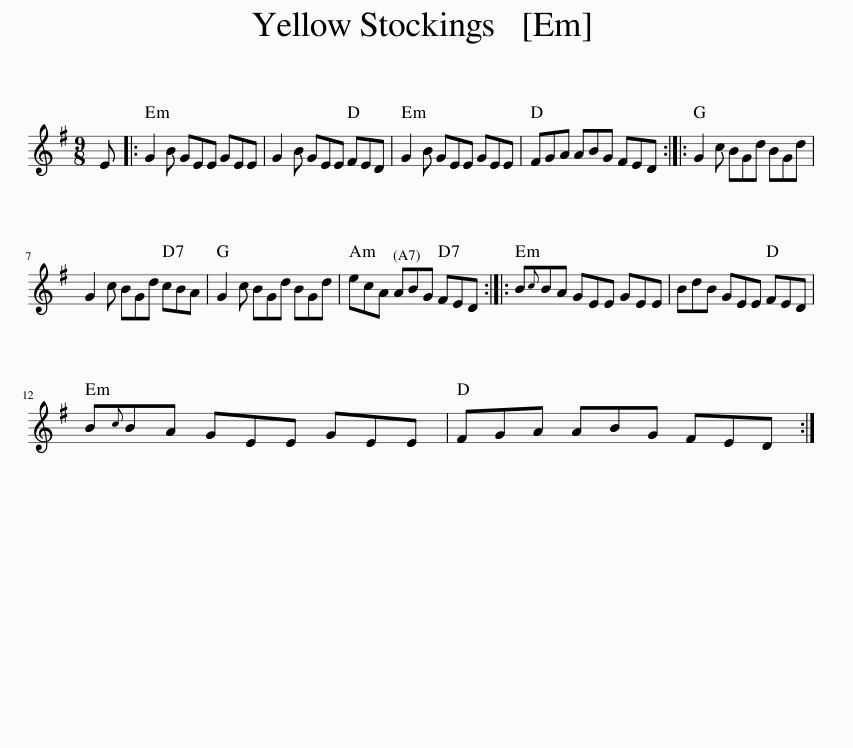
X:1
L:1/8
M:9/8
I:linebreak $
K:Emin
V:1 treble
V:1
 E |: G2 B GEE GEE | G2 B GEE FED | G2 B GEE GEE | FGA ABG FED :: %5
 G2 c BGd BGd |$ G2 c BGd cBA | G2 c BGd BGd | ecA ABG FED :: B{c}BA GEE GEE | %10
 BdB GEE FED |$ B{c}BA GEE GEE | FGA ABG FED :| %13
